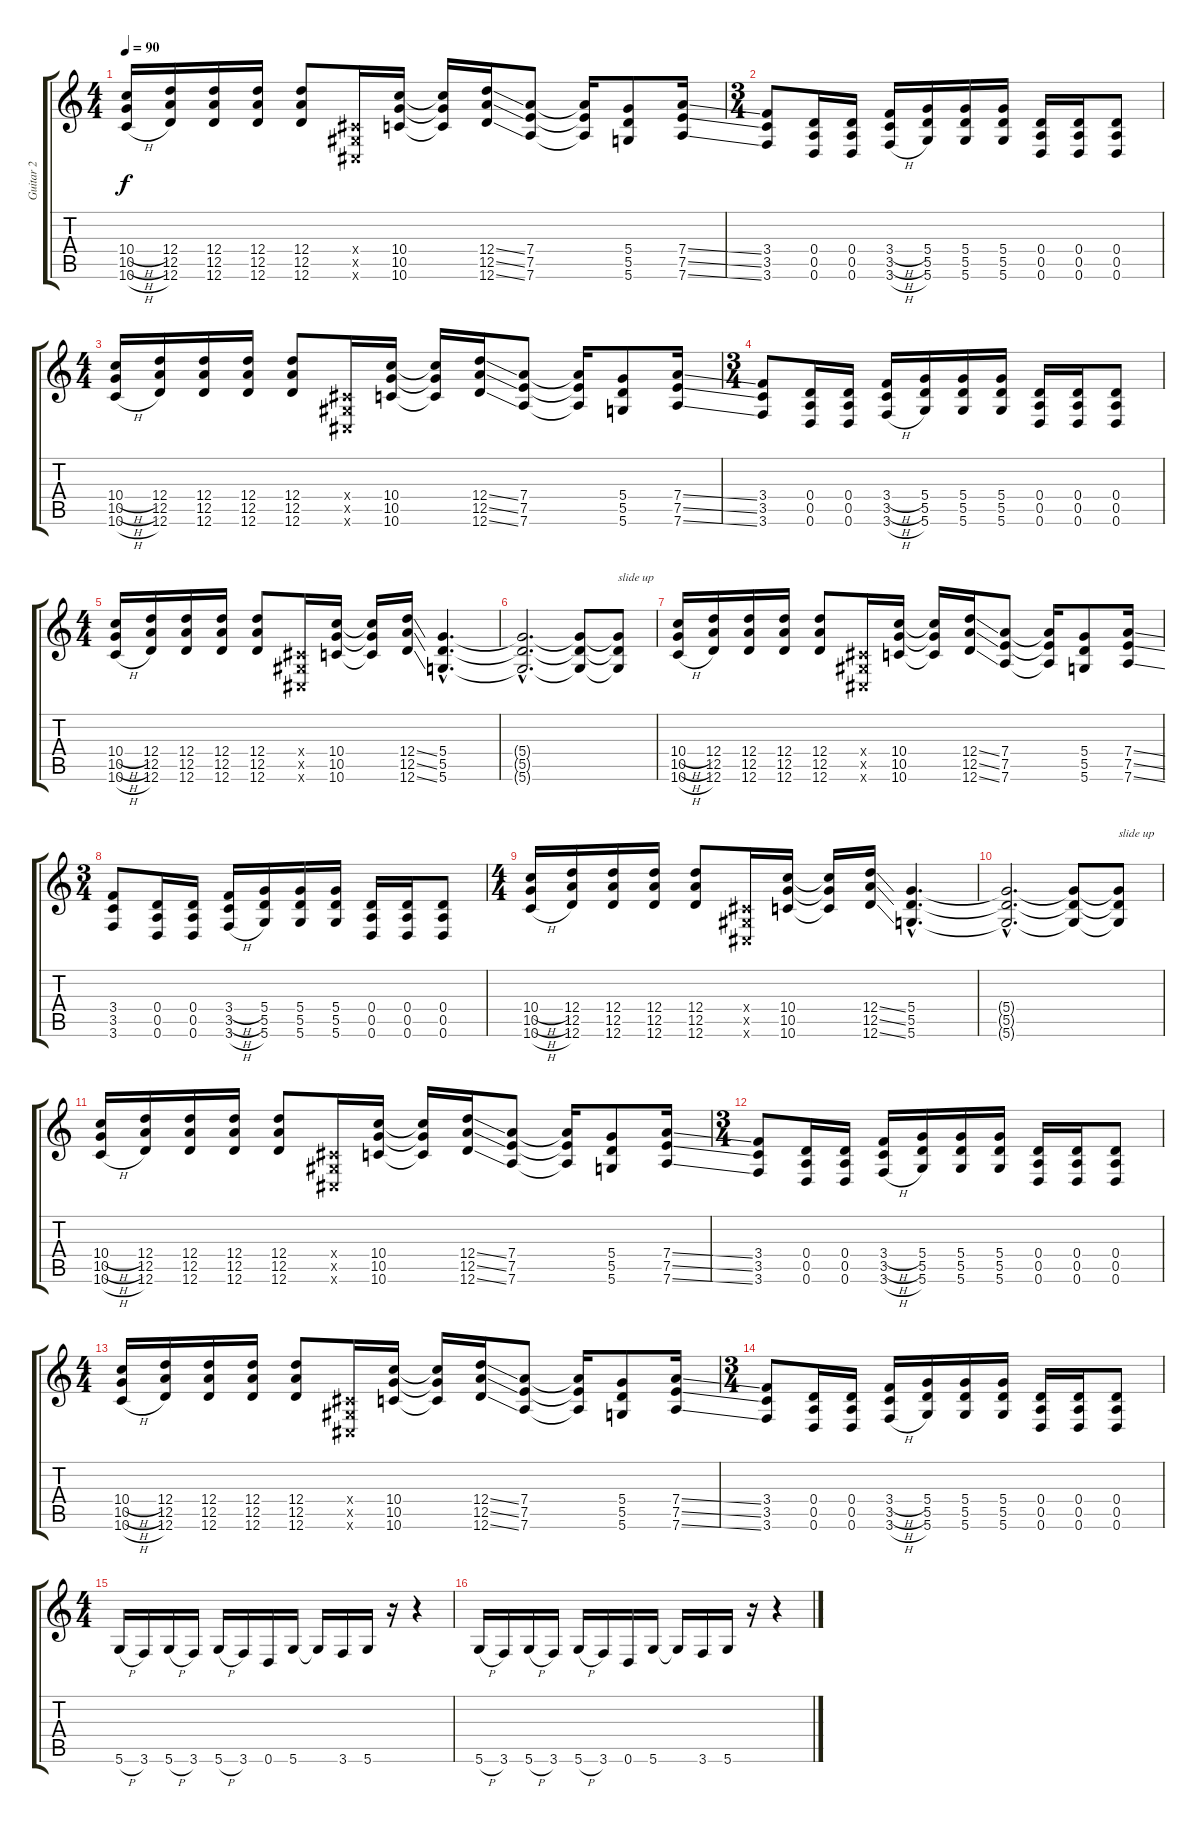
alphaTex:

\track ("Guitar 2" "Guitar 2") {instrument overdrivenguitar}
\staff {score tabs}
\tuning (E4 B3 G3 D3 A2 D2) {hide}
\ts (4 4)
\tempo 90
\clef g2
\ks c
(10.4{h} 10.5{h} 10.6{h}).16{dy f} (12.4 12.5 12.6).16 (12.4 12.5 12.6).16 (12.4 12.5 12.6).16 (12.4 12.5 12.6).8 (-1.4{x} -1.5{x} -1.6{x}).16 (10.4 10.5 10.6).16 (10.4{t} 10.5{t} 10.6{t}).16 (12.4{ss} 12.5{ss} 12.6{ss}).16 (7.4 7.5 7.6).8 (7.4{t} 7.5{t} 7.6{t}).16 (5.4 5.5 5.6).8 (7.4{ss} 7.5{ss} 7.6{ss}).16 |
\ts (3 4)
(3.4 3.5 3.6).8 (0.4 0.5 0.6).16 (0.4 0.5 0.6).16 (3.4{h} 3.5{h} 3.6{h}).16 (5.4 5.5 5.6).16 (5.4 5.5 5.6).16 (5.4 5.5 5.6).16 (0.4 0.5 0.6).16 (0.4 0.5 0.6).16 (0.4 0.5 0.6).8 |
\ts (4 4)
(10.4{h} 10.5{h} 10.6{h}).16 (12.4 12.5 12.6).16 (12.4 12.5 12.6).16 (12.4 12.5 12.6).16 (12.4 12.5 12.6).8 (-1.4{x} -1.5{x} -1.6{x}).16 (10.4 10.5 10.6).16 (10.4{t} 10.5{t} 10.6{t}).16 (12.4{ss} 12.5{ss} 12.6{ss}).16 (7.4 7.5 7.6).8 (7.4{t} 7.5{t} 7.6{t}).16 (5.4 5.5 5.6).8 (7.4{ss} 7.5{ss} 7.6{ss}).16 |
\ts (3 4)
(3.4 3.5 3.6).8 (0.4 0.5 0.6).16 (0.4 0.5 0.6).16 (3.4{h} 3.5{h} 3.6{h}).16 (5.4 5.5 5.6).16 (5.4 5.5 5.6).16 (5.4 5.5 5.6).16 (0.4 0.5 0.6).16 (0.4 0.5 0.6).16 (0.4 0.5 0.6).8 |
\ts (4 4)
(10.4{h} 10.5{h} 10.6{h}).16 (12.4 12.5 12.6).16 (12.4 12.5 12.6).16 (12.4 12.5 12.6).16 (12.4 12.5 12.6).8 (-1.4{x} -1.5{x} -1.6{x}).16 (10.4 10.5 10.6).16 (10.4{t} 10.5{t} 10.6{t}).16 (12.4{ss} 12.5{ss} 12.6{ss}).16 (5.4{hac} 5.5{hac} 5.6{hac}).4{d} |
(5.4{hac t} 5.5{hac t} 5.6{hac t}).2{d} (5.4{t} 5.5{t} 5.6{t}).8 (5.4{t} 5.5{t} 5.6{t}).8{txt "slide up"} |
(10.4{h} 10.5{h} 10.6{h}).16 (12.4 12.5 12.6).16 (12.4 12.5 12.6).16 (12.4 12.5 12.6).16 (12.4 12.5 12.6).8 (-1.4{x} -1.5{x} -1.6{x}).16 (10.4 10.5 10.6).16 (10.4{t} 10.5{t} 10.6{t}).16 (12.4{ss} 12.5{ss} 12.6{ss}).16 (7.4 7.5 7.6).8 (7.4{t} 7.5{t} 7.6{t}).16 (5.4 5.5 5.6).8 (7.4{ss} 7.5{ss} 7.6{ss}).16 |
\ts (3 4)
(3.4 3.5 3.6).8 (0.4 0.5 0.6).16 (0.4 0.5 0.6).16 (3.4{h} 3.5{h} 3.6{h}).16 (5.4 5.5 5.6).16 (5.4 5.5 5.6).16 (5.4 5.5 5.6).16 (0.4 0.5 0.6).16 (0.4 0.5 0.6).16 (0.4 0.5 0.6).8 |
\ts (4 4)
(10.4{h} 10.5{h} 10.6{h}).16 (12.4 12.5 12.6).16 (12.4 12.5 12.6).16 (12.4 12.5 12.6).16 (12.4 12.5 12.6).8 (-1.4{x} -1.5{x} -1.6{x}).16 (10.4 10.5 10.6).16 (10.4{t} 10.5{t} 10.6{t}).16 (12.4{ss} 12.5{ss} 12.6{ss}).16 (5.4{hac} 5.5{hac} 5.6{hac}).4{d} |
(5.4{hac t} 5.5{hac t} 5.6{hac t}).2{d} (5.4{t} 5.5{t} 5.6{t}).8 (5.4{t} 5.5{t} 5.6{t}).8{txt "slide up"} |
(10.4{h} 10.5{h} 10.6{h}).16 (12.4 12.5 12.6).16 (12.4 12.5 12.6).16 (12.4 12.5 12.6).16 (12.4 12.5 12.6).8 (-1.4{x} -1.5{x} -1.6{x}).16 (10.4 10.5 10.6).16 (10.4{t} 10.5{t} 10.6{t}).16 (12.4{ss} 12.5{ss} 12.6{ss}).16 (7.4 7.5 7.6).8 (7.4{t} 7.5{t} 7.6{t}).16 (5.4 5.5 5.6).8 (7.4{ss} 7.5{ss} 7.6{ss}).16 |
\ts (3 4)
(3.4 3.5 3.6).8 (0.4 0.5 0.6).16 (0.4 0.5 0.6).16 (3.4{h} 3.5{h} 3.6{h}).16 (5.4 5.5 5.6).16 (5.4 5.5 5.6).16 (5.4 5.5 5.6).16 (0.4 0.5 0.6).16 (0.4 0.5 0.6).16 (0.4 0.5 0.6).8 |
\ts (4 4)
(10.4{h} 10.5{h} 10.6{h}).16 (12.4 12.5 12.6).16 (12.4 12.5 12.6).16 (12.4 12.5 12.6).16 (12.4 12.5 12.6).8 (-1.4{x} -1.5{x} -1.6{x}).16 (10.4 10.5 10.6).16 (10.4{t} 10.5{t} 10.6{t}).16 (12.4{ss} 12.5{ss} 12.6{ss}).16 (7.4 7.5 7.6).8 (7.4{t} 7.5{t} 7.6{t}).16 (5.4 5.5 5.6).8 (7.4{ss} 7.5{ss} 7.6{ss}).16 |
\ts (3 4)
(3.4 3.5 3.6).8 (0.4 0.5 0.6).16 (0.4 0.5 0.6).16 (3.4{h} 3.5{h} 3.6{h}).16 (5.4 5.5 5.6).16 (5.4 5.5 5.6).16 (5.4 5.5 5.6).16 (0.4 0.5 0.6).16 (0.4 0.5 0.6).16 (0.4 0.5 0.6).8 |
\ts (4 4)
5.6{h}.16 3.6.16 5.6{h}.16 3.6.16 5.6{h}.16 3.6.16 0.6.16 5.6.16 5.6{t}.16 3.6.16 5.6.16 r.16 r.4 |
5.6{h}.16 3.6.16 5.6{h}.16 3.6.16 5.6{h}.16 3.6.16 0.6.16 5.6.16 5.6{t}.16 3.6.16 5.6.16 r.16 r.4
